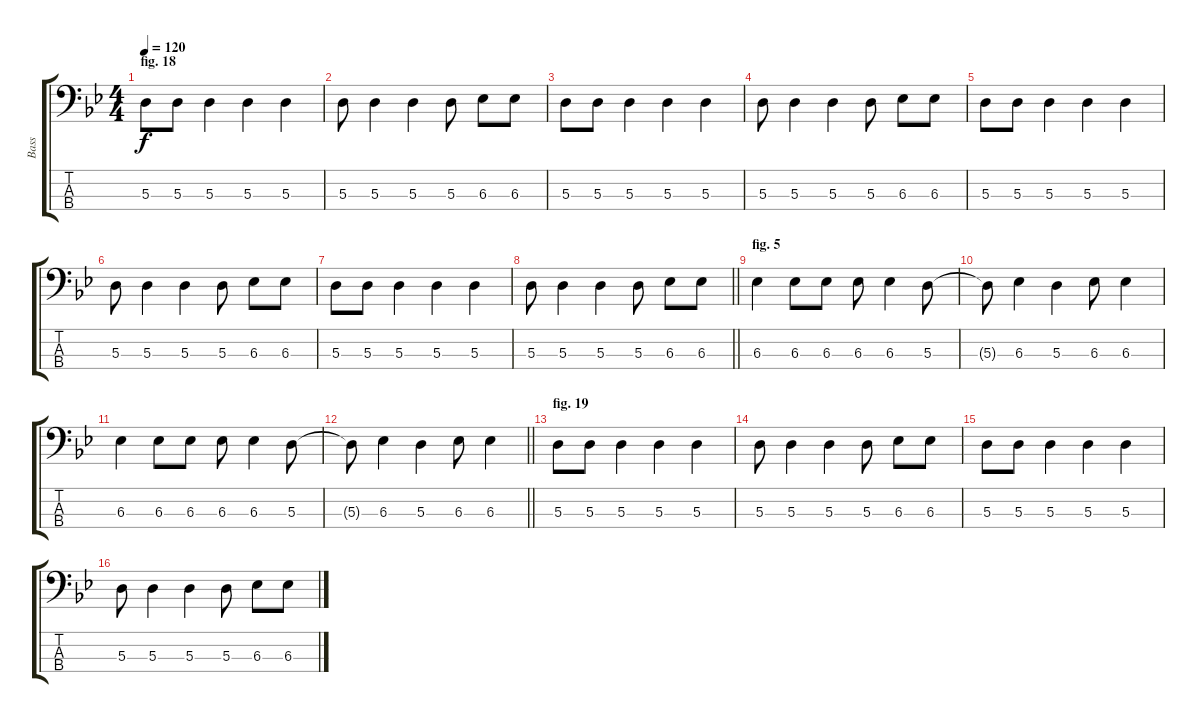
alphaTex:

\track ("Bass" "Bass") {instrument electricbassfinger}
\staff {score tabs}
\tuning (G2 D2 A1 E1) {hide}
\ts (4 4)
\section ("" "fig. 18")
\tempo 120
\clef f4
\ks gminor
5.3.8{dy f} 5.3.8 5.3.4 5.3.4 5.3.4 |
5.3.8 5.3.4 5.3.4 5.3.8 6.3.8 6.3.8 |
5.3.8 5.3.8 5.3.4 5.3.4 5.3.4 |
5.3.8 5.3.4 5.3.4 5.3.8 6.3.8 6.3.8 |
5.3.8 5.3.8 5.3.4 5.3.4 5.3.4 |
5.3.8 5.3.4 5.3.4 5.3.8 6.3.8 6.3.8 |
5.3.8 5.3.8 5.3.4 5.3.4 5.3.4 |
\barLineRight lightlight
5.3.8 5.3.4 5.3.4 5.3.8 6.3.8 6.3.8 |
\section ("" "fig. 5")
6.3.4 6.3.8 6.3.8 6.3.8 6.3.4 5.3.8 |
5.3{t}.8 6.3.4 5.3.4 6.3.8 6.3.4 |
6.3.4 6.3.8 6.3.8 6.3.8 6.3.4 5.3.8 |
\barLineRight lightlight
5.3{t}.8 6.3.4 5.3.4 6.3.8 6.3.4 |
\section ("" "fig. 19")
5.3.8 5.3.8 5.3.4 5.3.4 5.3.4 |
5.3.8 5.3.4 5.3.4 5.3.8 6.3.8 6.3.8 |
5.3.8 5.3.8 5.3.4 5.3.4 5.3.4 |
5.3.8 5.3.4 5.3.4 5.3.8 6.3.8 6.3.8
